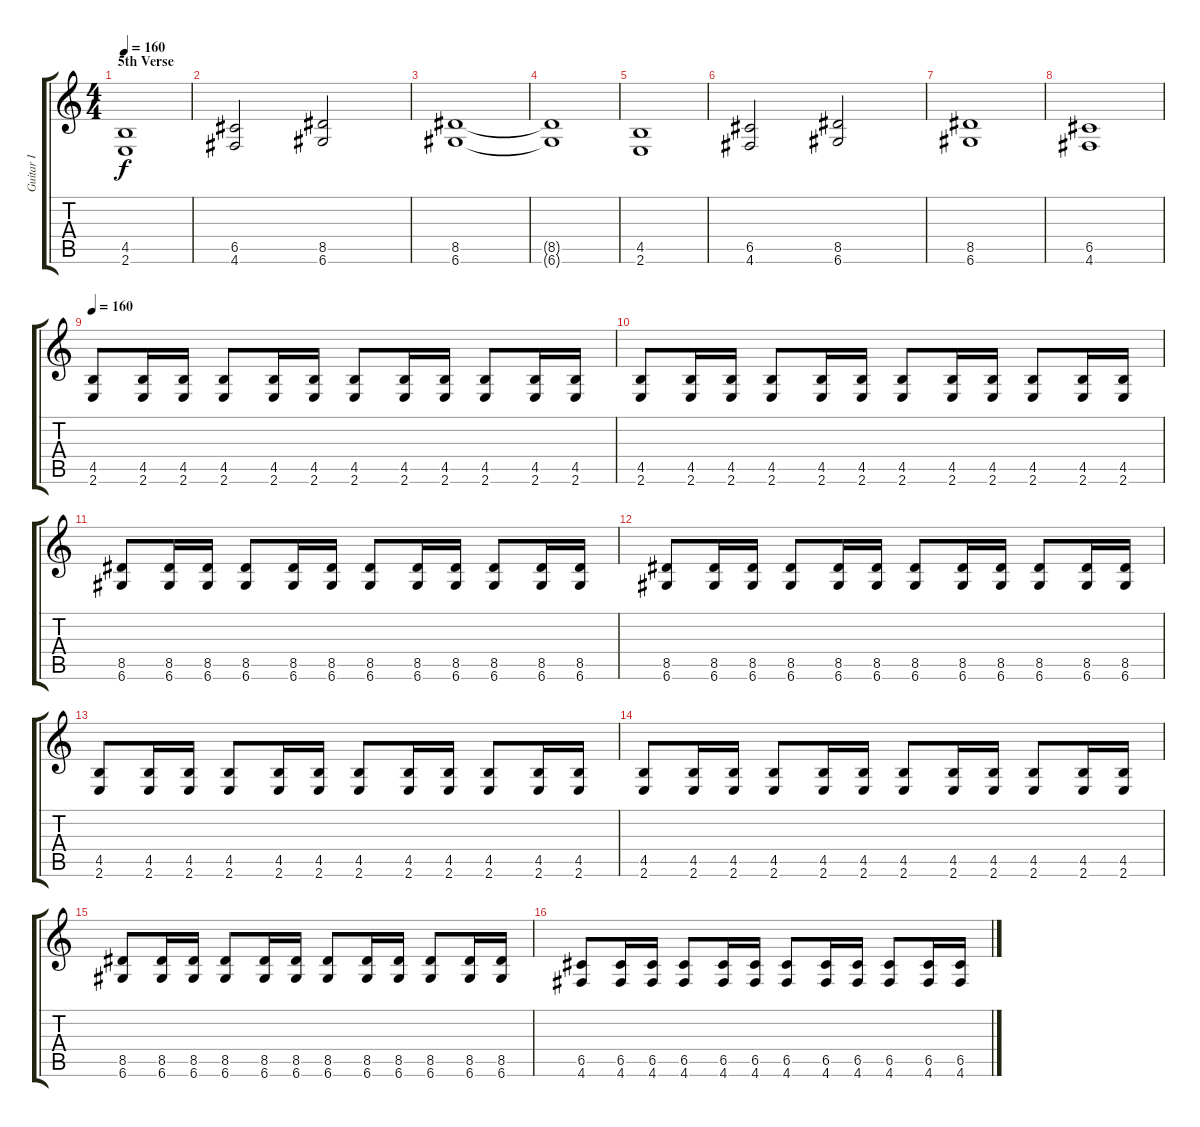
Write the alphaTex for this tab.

\track ("Guitar I" "Guitar I") {instrument distortionguitar}
\staff {score tabs}
\tuning (D4 A3 F3 C3 G2 D2) {hide}
\ts (4 4)
\section ("" "5th Verse")
\tempo 160
\clef g2
\ks c
(4.5 2.6).1{dy f} |
(6.5 4.6).2 (8.5 6.6).2 |
(8.5 6.6).1 |
(8.5{t} 6.6{t}).1 |
(4.5 2.6).1 |
(6.5 4.6).2 (8.5 6.6).2 |
(8.5 6.6).1 |
(6.5 4.6).1 |
\tempo 160
(4.5 2.6).8 (4.5 2.6).16 (4.5 2.6).16 (4.5 2.6).8 (4.5 2.6).16 (4.5 2.6).16 (4.5 2.6).8 (4.5 2.6).16 (4.5 2.6).16 (4.5 2.6).8 (4.5 2.6).16 (4.5 2.6).16 |
(4.5 2.6).8 (4.5 2.6).16 (4.5 2.6).16 (4.5 2.6).8 (4.5 2.6).16 (4.5 2.6).16 (4.5 2.6).8 (4.5 2.6).16 (4.5 2.6).16 (4.5 2.6).8 (4.5 2.6).16 (4.5 2.6).16 |
(8.5 6.6).8 (8.5 6.6).16 (8.5 6.6).16 (8.5 6.6).8 (8.5 6.6).16 (8.5 6.6).16 (8.5 6.6).8 (8.5 6.6).16 (8.5 6.6).16 (8.5 6.6).8 (8.5 6.6).16 (8.5 6.6).16 |
(8.5 6.6).8 (8.5 6.6).16 (8.5 6.6).16 (8.5 6.6).8 (8.5 6.6).16 (8.5 6.6).16 (8.5 6.6).8 (8.5 6.6).16 (8.5 6.6).16 (8.5 6.6).8 (8.5 6.6).16 (8.5 6.6).16 |
(4.5 2.6).8 (4.5 2.6).16 (4.5 2.6).16 (4.5 2.6).8 (4.5 2.6).16 (4.5 2.6).16 (4.5 2.6).8 (4.5 2.6).16 (4.5 2.6).16 (4.5 2.6).8 (4.5 2.6).16 (4.5 2.6).16 |
(4.5 2.6).8 (4.5 2.6).16 (4.5 2.6).16 (4.5 2.6).8 (4.5 2.6).16 (4.5 2.6).16 (4.5 2.6).8 (4.5 2.6).16 (4.5 2.6).16 (4.5 2.6).8 (4.5 2.6).16 (4.5 2.6).16 |
(8.5 6.6).8 (8.5 6.6).16 (8.5 6.6).16 (8.5 6.6).8 (8.5 6.6).16 (8.5 6.6).16 (8.5 6.6).8 (8.5 6.6).16 (8.5 6.6).16 (8.5 6.6).8 (8.5 6.6).16 (8.5 6.6).16 |
(6.5 4.6).8 (6.5 4.6).16 (6.5 4.6).16 (6.5 4.6).8 (6.5 4.6).16 (6.5 4.6).16 (6.5 4.6).8 (6.5 4.6).16 (6.5 4.6).16 (6.5 4.6).8 (6.5 4.6).16 (6.5 4.6).16
